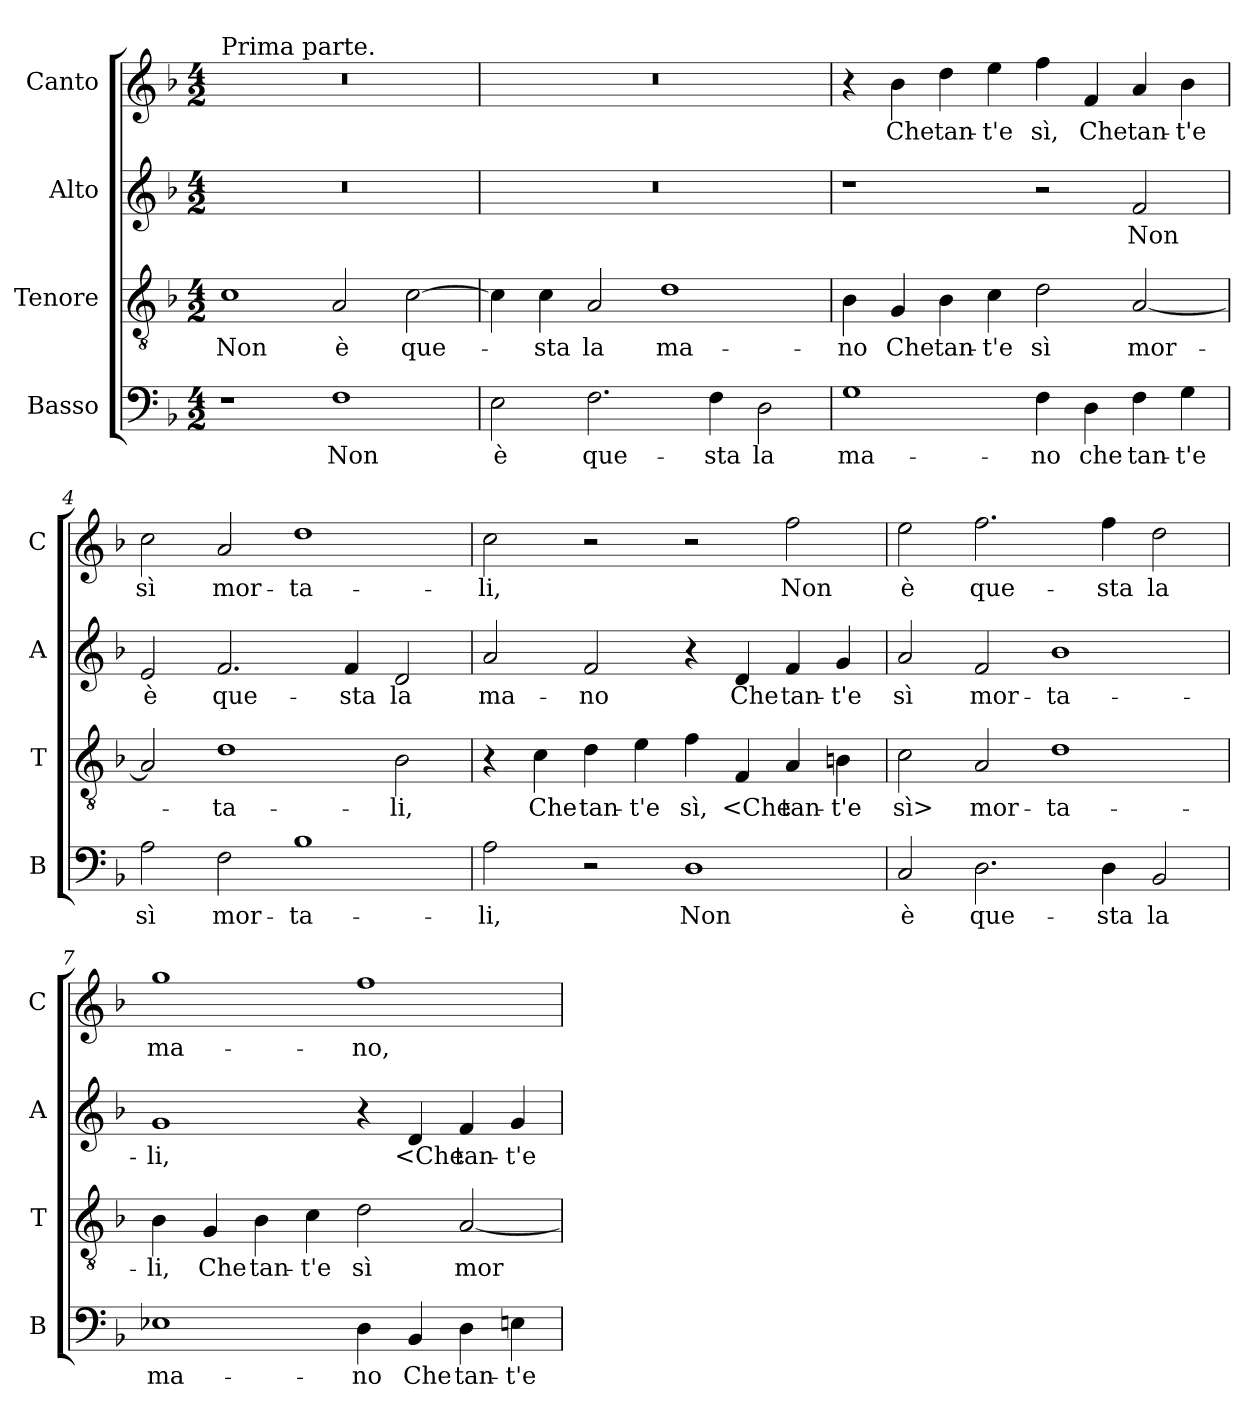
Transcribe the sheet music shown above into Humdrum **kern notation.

**kern	**text	**kern	**text	**kern	**text	**kern	**text
*part4	*part4	*part3	*part3	*part2	*part2	*part1	*part1
*staff4	*staff4	*staff3	*staff3	*staff2	*staff2	*staff1	*staff1
*I"Basso	*	*I"Tenore	*	*I"Alto	*	*I"Canto	*
*I'B	*	*I'T	*	*I'A	*	*I'C	*
*clefF4	*	*clefGv2	*	*clefG2	*	*clefG2	*
*k[b-]	*	*k[b-]	*	*k[b-]	*	*k[b-]	*
*M4/2	*	*M4/2	*	*M4/2	*	*M4/2	*
=1	=1	=1	=1	=1	=1	=1	=1
!	!	!	!	!	!	!LO:TX:a:t=Prima parte.	!
1r	.	1c	Non	0r	.	0r	.
1F	Non	2A	è	.	.	.	.
.	.	[2c	que-	.	.	.	.
=2	=2	=2	=2	=2	=2	=2	=2
2E	è	4c]	.	0r	.	0r	.
.	.	4c	-sta	.	.	.	.
2.F	que-	2A	la	.	.	.	.
.	.	1d	ma-	.	.	.	.
4F	-sta	.	.	.	.	.	.
2D	la	.	.	.	.	.	.
=3	=3	=3	=3	=3	=3	=3	=3
1G	ma-	4B-	-no	1r	.	4r	.
.	.	4G	Che	.	.	4b-	Che
.	.	4B-	tan-	.	.	4dd	tan-
.	.	4c	-t'e	.	.	4ee	-t'e
4F	-no	2d	sì	2r	.	4ff	sì,
4D	che	.	.	.	.	4f	Che
4F	tan-	[2A	mor-	2f	Non	4a	tan-
4G	-t'e	.	.	.	.	4b-	-t'e
=4	=4	=4	=4	=4	=4	=4	=4
2A	sì	2A]	.	2e	è	2cc	sì
2F	mor-	1d	-ta-	2.f	que-	2a	mor-
1B-	-ta-	.	.	.	.	1dd	-ta-
.	.	.	.	4f	-sta	.	.
.	.	2B-	-li,	2d	la	.	.
=5	=5	=5	=5	=5	=5	=5	=5
2A	-li,	4r	.	2a	ma-	2cc	-li,
.	.	4c	Che	.	.	.	.
2r	.	4d	tan-	2f	-no	2r	.
.	.	4e	-t'e	.	.	.	.
1D	Non	4f	sì,	4r	.	2r	.
.	.	4F	<Che	4d	Che	.	.
.	.	4A	tan-	4f	tan-	2ff	Non
.	.	4Bn	-t'e	4g	-t'e	.	.
=6	=6	=6	=6	=6	=6	=6	=6
2C	è	2c	sì>	2a	sì	2ee	è
2.D	que-	2A	mor-	2f	mor-	2.ff	que-
.	.	1d	-ta-	1b-	-ta-	.	.
4D	-sta	.	.	.	.	4ff	-sta
2BB-	la	.	.	.	.	2dd	la
=7	=7	=7	=7	=7	=7	=7	=7
1E-X	ma-	4B-	-li,	1g	-li,	1gg	ma-
.	.	4G	Che	.	.	.	.
.	.	4B-	tan-	.	.	.	.
.	.	4c	-t'e	.	.	.	.
4D	-no	2d	sì	4r	.	1ff	-no,
4BB-	Che	.	.	4d	<Che	.	.
4D	tan-	[2A	mor-	4f	tan-	.	.
4En	-t'e	.	.	4g	-t'e	.	.
=	=	=	=	=	=	=	=
*-	*-	*-	*-	*-	*-	*-	*-
